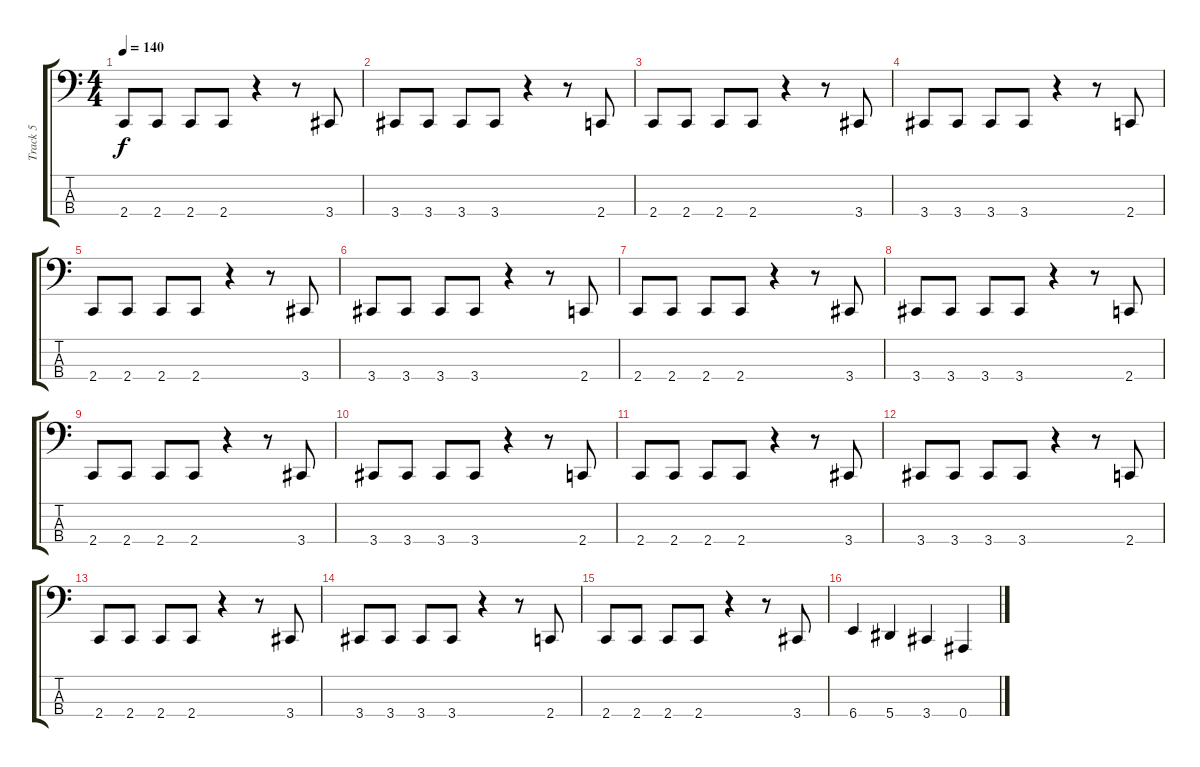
\track ("Track 5" "Track 5") {instrument electricbasspick}
\staff {score tabs}
\tuning (Eb2 Bb1 F1 Bb0) {hide}
\ts (4 4)
\tempo 140
\clef f4
\ks c
2.4.8{dy f} 2.4.8 2.4.8 2.4.8 r.4 r.8 3.4.8 |
3.4.8 3.4.8 3.4.8 3.4.8 r.4 r.8 2.4.8 |
2.4.8 2.4.8 2.4.8 2.4.8 r.4 r.8 3.4.8 |
3.4.8 3.4.8 3.4.8 3.4.8 r.4 r.8 2.4.8 |
2.4.8 2.4.8 2.4.8 2.4.8 r.4 r.8 3.4.8 |
3.4.8 3.4.8 3.4.8 3.4.8 r.4 r.8 2.4.8 |
2.4.8 2.4.8 2.4.8 2.4.8 r.4 r.8 3.4.8 |
3.4.8 3.4.8 3.4.8 3.4.8 r.4 r.8 2.4.8 |
2.4.8 2.4.8 2.4.8 2.4.8 r.4 r.8 3.4.8 |
3.4.8 3.4.8 3.4.8 3.4.8 r.4 r.8 2.4.8 |
2.4.8 2.4.8 2.4.8 2.4.8 r.4 r.8 3.4.8 |
3.4.8 3.4.8 3.4.8 3.4.8 r.4 r.8 2.4.8 |
2.4.8 2.4.8 2.4.8 2.4.8 r.4 r.8 3.4.8 |
3.4.8 3.4.8 3.4.8 3.4.8 r.4 r.8 2.4.8 |
2.4.8 2.4.8 2.4.8 2.4.8 r.4 r.8 3.4.8 |
6.4.4 5.4.4 3.4.4 0.4.4
